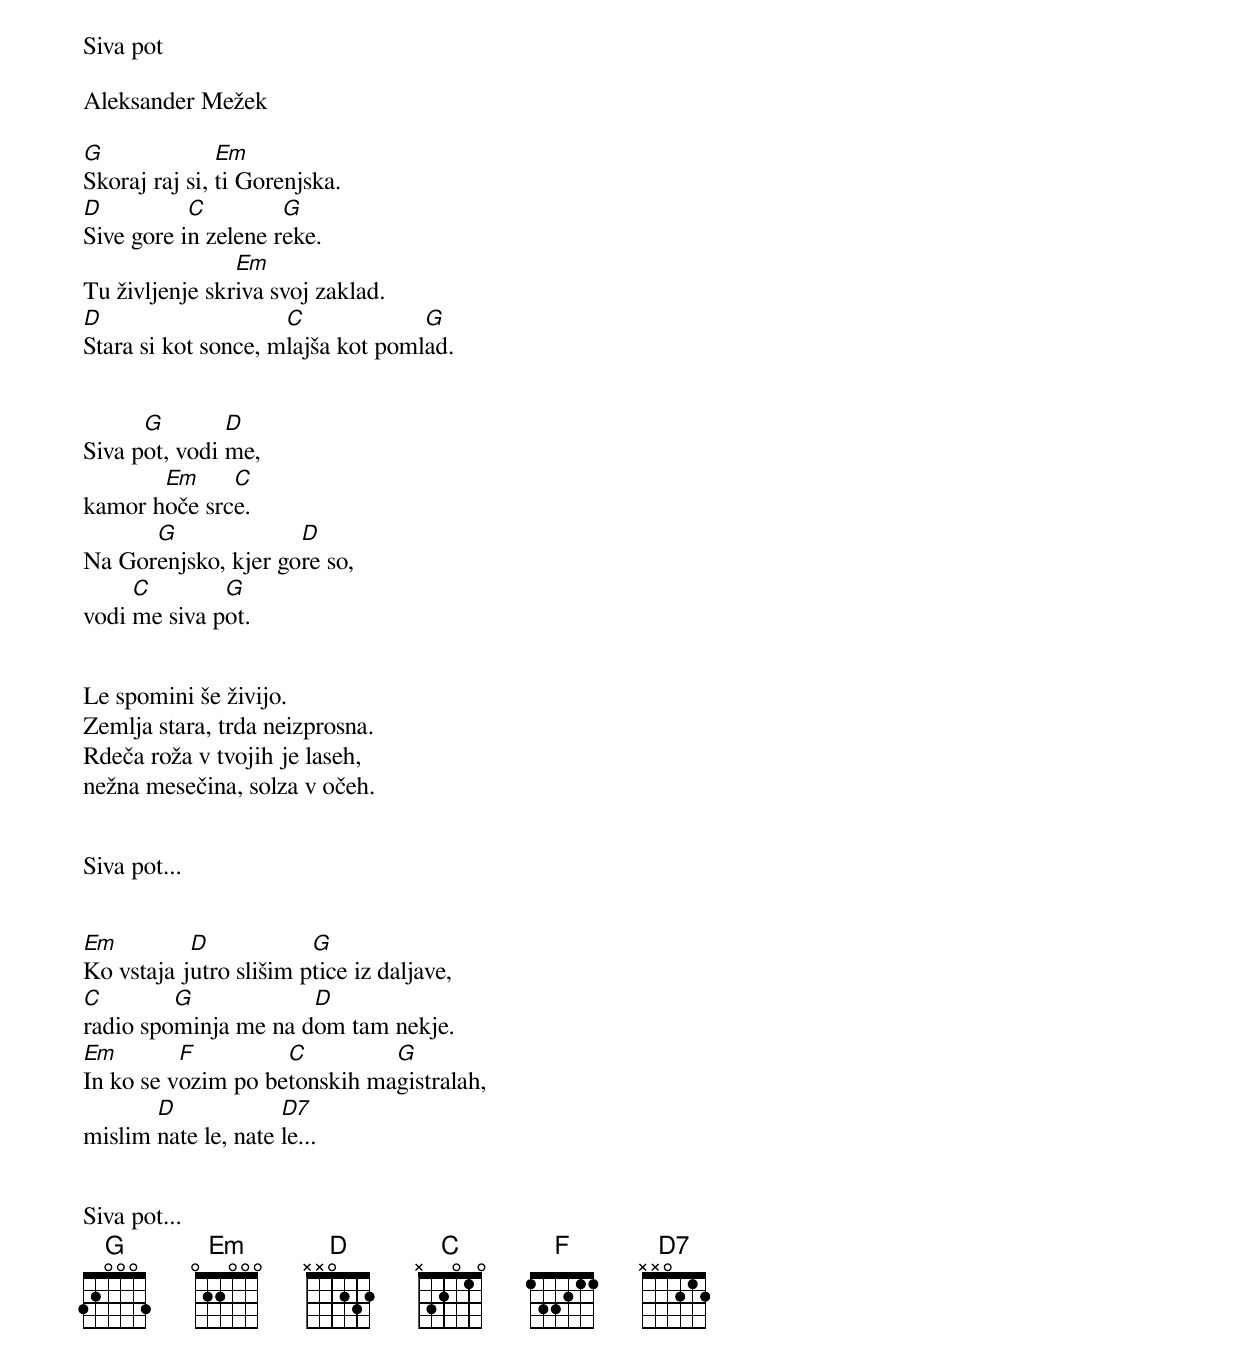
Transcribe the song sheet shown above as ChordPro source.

Siva pot

Aleksander Mežek

[G]Skoraj raj si, [Em]ti Gorenjska.
[D]Sive gore i[C]n zelene r[G]eke.
Tu življenje skr[Em]iva svoj zaklad.
[D]Stara si kot sonce, m[C]lajša kot poml[G]ad.


Siva p[G]ot, vodi [D]me,
kamor h[Em]oče src[C]e.
Na Gor[G]enjsko, kjer go[D]re so,
vodi [C]me siva p[G]ot.


Le spomini še živijo.
Zemlja stara, trda neizprosna.
Rdeča roža v tvojih je laseh,
nežna mesečina, solza v očeh.


Siva pot...


[Em]Ko vstaja j[D]utro slišim p[G]tice iz daljave,
[C]radio spo[G]minja me na d[D]om tam nekje.
[Em]In ko se v[F]ozim po be[C]tonskih ma[G]gistralah,
mislim [D]nate le, nate [D7]le...


Siva pot...
